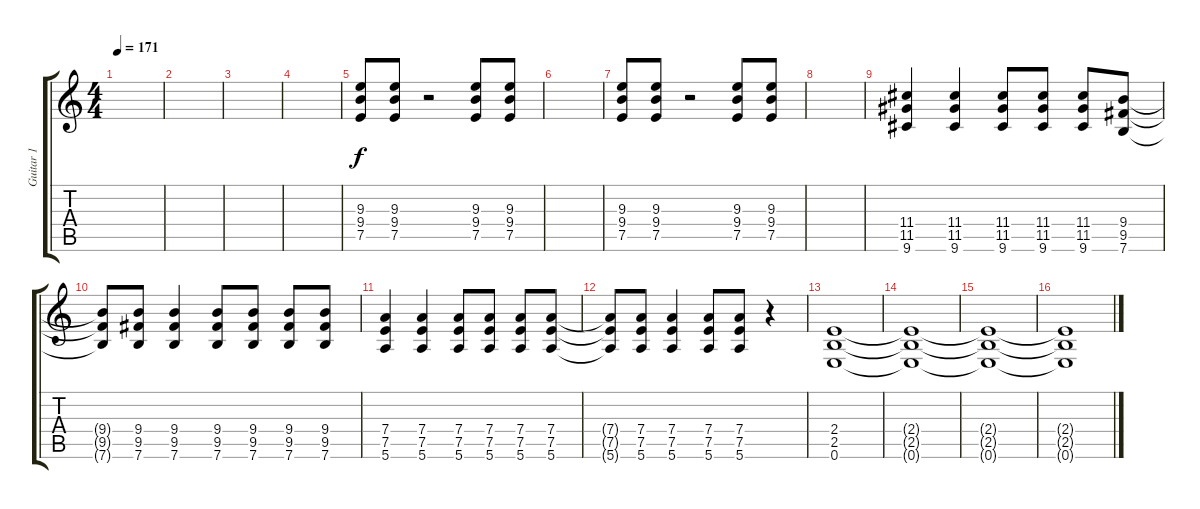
\track ("Guitar 1" "Guitar 1") {instrument overdrivenguitar}
\staff {score tabs}
\tuning (E4 B3 G3 D3 A2 E2) {hide}
\ts (4 4)
\tempo 171
\clef g2
\ks c
|
|
|
|
(9.3 9.4 7.5).8 (9.3 9.4 7.5).8 r.2 (9.3 9.4 7.5).8 (9.3 9.4 7.5).8 |
|
(9.3 9.4 7.5).8 (9.3 9.4 7.5).8 r.2 (9.3 9.4 7.5).8 (9.3 9.4 7.5).8 |
|
(11.4 11.5 9.6).4 (11.4 11.5 9.6).4 (11.4 11.5 9.6).8 (11.4 11.5 9.6).8 (11.4 11.5 9.6).8 (9.4 9.5 7.6).8 |
(9.4{t} 9.5{t} 7.6{t}).8 (9.4 9.5 7.6).8 (9.4 9.5 7.6).4 (9.4 9.5 7.6).8 (9.4 9.5 7.6).8 (9.4 9.5 7.6).8 (9.4 9.5 7.6).8 |
(7.4 7.5 5.6).4 (7.4 7.5 5.6).4 (7.4 7.5 5.6).8 (7.4 7.5 5.6).8 (7.4 7.5 5.6).8 (7.4 7.5 5.6).8 |
(7.4{t} 7.5{t} 5.6{t}).8 (7.4 7.5 5.6).8 (7.4 7.5 5.6).4 (7.4 7.5 5.6).8 (7.4 7.5 5.6).8 r.4 |
(2.4 2.5 0.6).1 |
(2.4{t} 2.5{t} 0.6{t}).1 |
(2.4{t} 2.5{t} 0.6{t}).1 |
(2.4{t} 2.5{t} 0.6{t}).1
